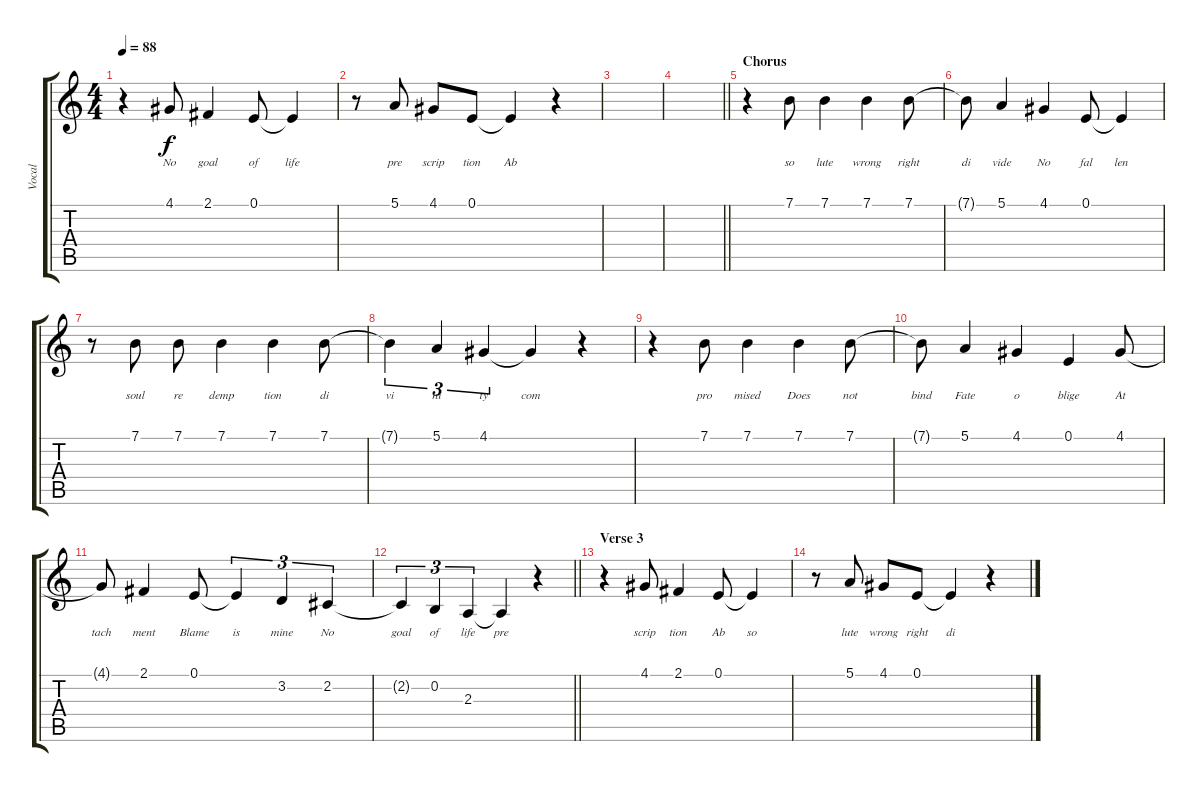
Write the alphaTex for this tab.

\track ("Vocal" "Vocal") {instrument acousticgrandpiano}
\staff {score tabs}
\tuning (E4 B3 G3 D3 A2 E2) {hide}
\ts (4 4)
\tempo 88
\clef g2
\ks c
r.4{dy f} 4.1.8{lyrics (0 "No") lyrics (1 "") lyrics (2 "") lyrics (3 "") lyrics (4 "")} 2.1.4{lyrics (0 "goal") lyrics (1 "") lyrics (2 "") lyrics (3 "") lyrics (4 "")} 0.1.8{lyrics (0 "of") lyrics (1 "") lyrics (2 "") lyrics (3 "") lyrics (4 "")} 0.1{t}.4{lyrics (0 "life") lyrics (1 "") lyrics (2 "") lyrics (3 "") lyrics (4 "")} |
r.8 5.1.8{lyrics (0 "pre") lyrics (1 "") lyrics (2 "") lyrics (3 "") lyrics (4 "")} 4.1.8{lyrics (0 "scrip") lyrics (1 "") lyrics (2 "") lyrics (3 "") lyrics (4 "")} 0.1.8{lyrics (0 "tion") lyrics (1 "") lyrics (2 "") lyrics (3 "") lyrics (4 "")} 0.1{t}.4{lyrics (0 "Ab") lyrics (1 "") lyrics (2 "") lyrics (3 "") lyrics (4 "")} r.4 |
|
\barLineRight lightlight
|
\section ("" "Chorus")
r.4 7.1.8{lyrics (0 "so") lyrics (1 "") lyrics (2 "") lyrics (3 "") lyrics (4 "")} 7.1.4{lyrics (0 "lute") lyrics (1 "") lyrics (2 "") lyrics (3 "") lyrics (4 "")} 7.1.4{lyrics (0 "wrong") lyrics (1 "") lyrics (2 "") lyrics (3 "") lyrics (4 "")} 7.1.8{lyrics (0 "right") lyrics (1 "") lyrics (2 "") lyrics (3 "") lyrics (4 "")} |
7.1{t}.8{lyrics (0 "di") lyrics (1 "") lyrics (2 "") lyrics (3 "") lyrics (4 "")} 5.1.4{lyrics (0 "vide") lyrics (1 "") lyrics (2 "") lyrics (3 "") lyrics (4 "")} 4.1.4{lyrics (0 "No") lyrics (1 "") lyrics (2 "") lyrics (3 "") lyrics (4 "")} 0.1.8{lyrics (0 "fal") lyrics (1 "") lyrics (2 "") lyrics (3 "") lyrics (4 "")} 0.1{t}.4{lyrics (0 "len") lyrics (1 "") lyrics (2 "") lyrics (3 "") lyrics (4 "")} |
r.8 7.1.8{lyrics (0 "soul") lyrics (1 "") lyrics (2 "") lyrics (3 "") lyrics (4 "")} 7.1.8{lyrics (0 "re") lyrics (1 "") lyrics (2 "") lyrics (3 "") lyrics (4 "")} 7.1.4{lyrics (0 "demp") lyrics (1 "") lyrics (2 "") lyrics (3 "") lyrics (4 "")} 7.1.4{lyrics (0 "tion") lyrics (1 "") lyrics (2 "") lyrics (3 "") lyrics (4 "")} 7.1.8{lyrics (0 "di") lyrics (1 "") lyrics (2 "") lyrics (3 "") lyrics (4 "")} |
7.1{t}.4{tu (3 2) lyrics (0 "vi") lyrics (1 "") lyrics (2 "") lyrics (3 "") lyrics (4 "")} 5.1.4{tu (3 2) lyrics (0 "ni") lyrics (1 "") lyrics (2 "") lyrics (3 "") lyrics (4 "")} 4.1.4{tu (3 2) lyrics (0 "ty") lyrics (1 "") lyrics (2 "") lyrics (3 "") lyrics (4 "")} 4.1{t}.4{lyrics (0 "com") lyrics (1 "") lyrics (2 "") lyrics (3 "") lyrics (4 "")} r.4 |
r.4 7.1.8{lyrics (0 "pro") lyrics (1 "") lyrics (2 "") lyrics (3 "") lyrics (4 "")} 7.1.4{lyrics (0 "mised") lyrics (1 "") lyrics (2 "") lyrics (3 "") lyrics (4 "")} 7.1.4{lyrics (0 "Does") lyrics (1 "") lyrics (2 "") lyrics (3 "") lyrics (4 "")} 7.1.8{lyrics (0 "not") lyrics (1 "") lyrics (2 "") lyrics (3 "") lyrics (4 "")} |
7.1{t}.8{lyrics (0 "bind") lyrics (1 "") lyrics (2 "") lyrics (3 "") lyrics (4 "")} 5.1.4{lyrics (0 "Fate") lyrics (1 "") lyrics (2 "") lyrics (3 "") lyrics (4 "")} 4.1.4{lyrics (0 "o") lyrics (1 "") lyrics (2 "") lyrics (3 "") lyrics (4 "")} 0.1.4{lyrics (0 "blige") lyrics (1 "") lyrics (2 "") lyrics (3 "") lyrics (4 "")} 4.1.8{lyrics (0 "At") lyrics (1 "") lyrics (2 "") lyrics (3 "") lyrics (4 "")} |
4.1{t}.8{lyrics (0 "tach") lyrics (1 "") lyrics (2 "") lyrics (3 "") lyrics (4 "")} 2.1.4{lyrics (0 "ment") lyrics (1 "") lyrics (2 "") lyrics (3 "") lyrics (4 "")} 0.1.8{lyrics (0 "Blame") lyrics (1 "") lyrics (2 "") lyrics (3 "") lyrics (4 "")} 0.1{t}.4{tu (3 2) lyrics (0 "is") lyrics (1 "") lyrics (2 "") lyrics (3 "") lyrics (4 "")} 3.2.4{tu (3 2) lyrics (0 "mine") lyrics (1 "") lyrics (2 "") lyrics (3 "") lyrics (4 "")} 2.2.4{tu (3 2) lyrics (0 "No") lyrics (1 "") lyrics (2 "") lyrics (3 "") lyrics (4 "")} |
\barLineRight lightlight
2.2{t}.4{tu (3 2) lyrics (0 "goal") lyrics (1 "") lyrics (2 "") lyrics (3 "") lyrics (4 "")} 0.2.4{tu (3 2) lyrics (0 "of") lyrics (1 "") lyrics (2 "") lyrics (3 "") lyrics (4 "")} 2.3.4{tu (3 2) lyrics (0 "life") lyrics (1 "") lyrics (2 "") lyrics (3 "") lyrics (4 "")} 2.3{t}.4{lyrics (0 "pre") lyrics (1 "") lyrics (2 "") lyrics (3 "") lyrics (4 "")} r.4 |
\section ("" "Verse 3")
r.4 4.1.8{lyrics (0 "scrip") lyrics (1 "") lyrics (2 "") lyrics (3 "") lyrics (4 "")} 2.1.4{lyrics (0 "tion") lyrics (1 "") lyrics (2 "") lyrics (3 "") lyrics (4 "")} 0.1.8{lyrics (0 "Ab") lyrics (1 "") lyrics (2 "") lyrics (3 "") lyrics (4 "")} 0.1{t}.4{lyrics (0 "so") lyrics (1 "") lyrics (2 "") lyrics (3 "") lyrics (4 "")} |
r.8 5.1.8{lyrics (0 "lute") lyrics (1 "") lyrics (2 "") lyrics (3 "") lyrics (4 "")} 4.1.8{lyrics (0 "wrong") lyrics (1 "") lyrics (2 "") lyrics (3 "") lyrics (4 "")} 0.1.8{lyrics (0 "right") lyrics (1 "") lyrics (2 "") lyrics (3 "") lyrics (4 "")} 0.1{t}.4{lyrics (0 "di") lyrics (1 "") lyrics (2 "") lyrics (3 "") lyrics (4 "")} r.4
